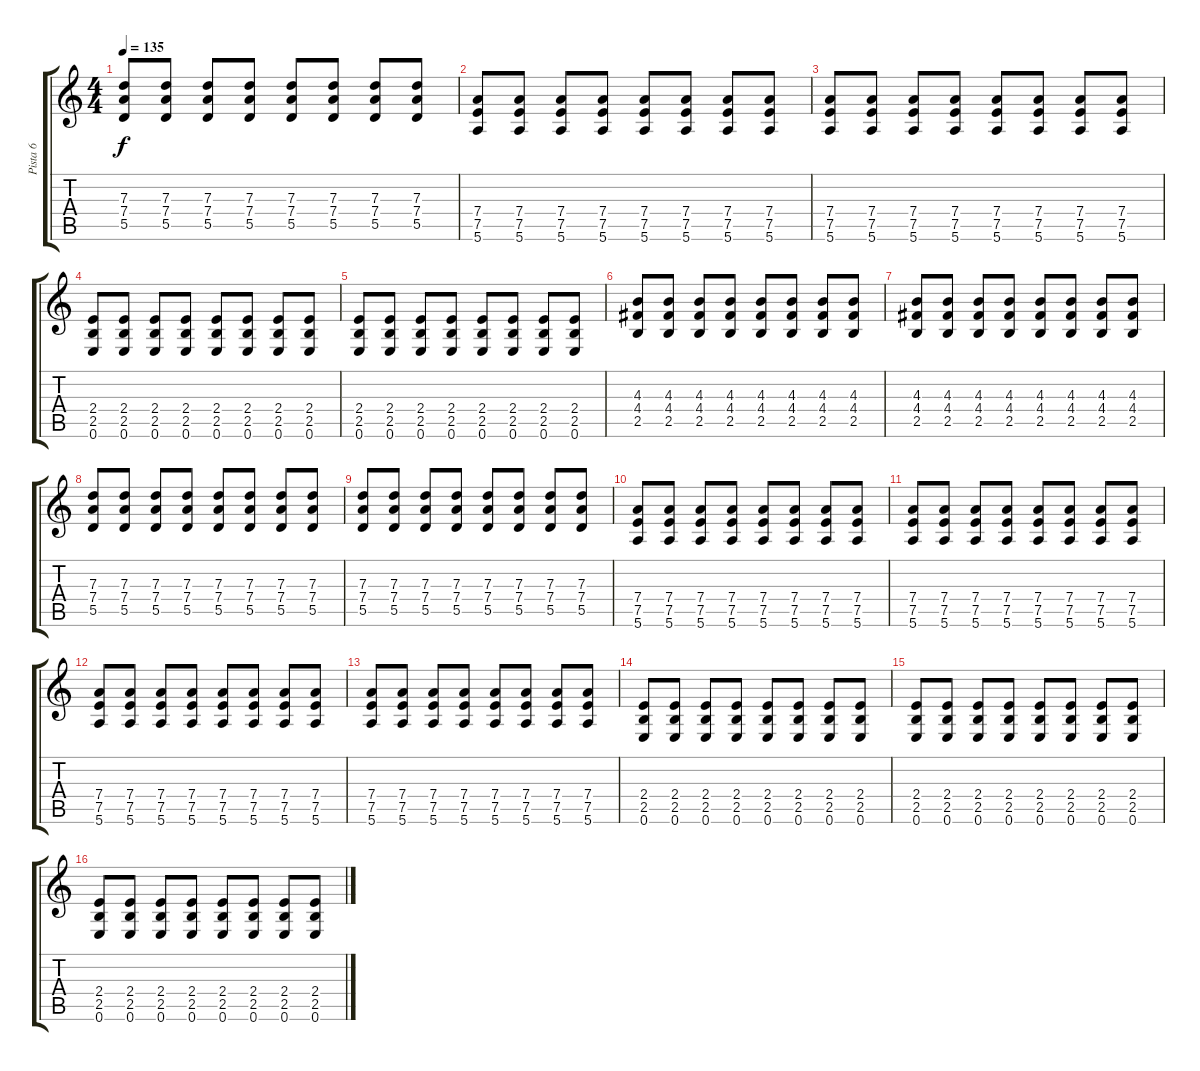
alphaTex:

\track ("Pista 6" "Pista 6") {instrument distortionguitar}
\staff {score tabs}
\tuning (E4 B3 G3 D3 A2 E2) {hide}
\ts (4 4)
\tempo 135
\clef g2
\ks c
(7.3 7.4 5.5).8{dy f} (7.3 7.4 5.5).8 (7.3 7.4 5.5).8 (7.3 7.4 5.5).8 (7.3 7.4 5.5).8 (7.3 7.4 5.5).8 (7.3 7.4 5.5).8 (7.3 7.4 5.5).8 |
(7.4 7.5 5.6).8 (7.4 7.5 5.6).8 (7.4 7.5 5.6).8 (7.4 7.5 5.6).8 (7.4 7.5 5.6).8 (7.4 7.5 5.6).8 (7.4 7.5 5.6).8 (7.4 7.5 5.6).8 |
(7.4 7.5 5.6).8 (7.4 7.5 5.6).8 (7.4 7.5 5.6).8 (7.4 7.5 5.6).8 (7.4 7.5 5.6).8 (7.4 7.5 5.6).8 (7.4 7.5 5.6).8 (7.4 7.5 5.6).8 |
(2.4 2.5 0.6).8 (2.4 2.5 0.6).8 (2.4 2.5 0.6).8 (2.4 2.5 0.6).8 (2.4 2.5 0.6).8 (2.4 2.5 0.6).8 (2.4 2.5 0.6).8 (2.4 2.5 0.6).8 |
(2.4 2.5 0.6).8 (2.4 2.5 0.6).8 (2.4 2.5 0.6).8 (2.4 2.5 0.6).8 (2.4 2.5 0.6).8 (2.4 2.5 0.6).8 (2.4 2.5 0.6).8 (2.4 2.5 0.6).8 |
(4.3 4.4 2.5).8 (4.3 4.4 2.5).8 (4.3 4.4 2.5).8 (4.3 4.4 2.5).8 (4.3 4.4 2.5).8 (4.3 4.4 2.5).8 (4.3 4.4 2.5).8 (4.3 4.4 2.5).8 |
(4.3 4.4 2.5).8 (4.3 4.4 2.5).8 (4.3 4.4 2.5).8 (4.3 4.4 2.5).8 (4.3 4.4 2.5).8 (4.3 4.4 2.5).8 (4.3 4.4 2.5).8 (4.3 4.4 2.5).8 |
(7.3 7.4 5.5).8 (7.3 7.4 5.5).8 (7.3 7.4 5.5).8 (7.3 7.4 5.5).8 (7.3 7.4 5.5).8 (7.3 7.4 5.5).8 (7.3 7.4 5.5).8 (7.3 7.4 5.5).8 |
(7.3 7.4 5.5).8 (7.3 7.4 5.5).8 (7.3 7.4 5.5).8 (7.3 7.4 5.5).8 (7.3 7.4 5.5).8 (7.3 7.4 5.5).8 (7.3 7.4 5.5).8 (7.3 7.4 5.5).8 |
(7.4 7.5 5.6).8 (7.4 7.5 5.6).8 (7.4 7.5 5.6).8 (7.4 7.5 5.6).8 (7.4 7.5 5.6).8 (7.4 7.5 5.6).8 (7.4 7.5 5.6).8 (7.4 7.5 5.6).8 |
(7.4 7.5 5.6).8 (7.4 7.5 5.6).8 (7.4 7.5 5.6).8 (7.4 7.5 5.6).8 (7.4 7.5 5.6).8 (7.4 7.5 5.6).8 (7.4 7.5 5.6).8 (7.4 7.5 5.6).8 |
(7.4 7.5 5.6).8 (7.4 7.5 5.6).8 (7.4 7.5 5.6).8 (7.4 7.5 5.6).8 (7.4 7.5 5.6).8 (7.4 7.5 5.6).8 (7.4 7.5 5.6).8 (7.4 7.5 5.6).8 |
(7.4 7.5 5.6).8 (7.4 7.5 5.6).8 (7.4 7.5 5.6).8 (7.4 7.5 5.6).8 (7.4 7.5 5.6).8 (7.4 7.5 5.6).8 (7.4 7.5 5.6).8 (7.4 7.5 5.6).8 |
(2.4 2.5 0.6).8 (2.4 2.5 0.6).8 (2.4 2.5 0.6).8 (2.4 2.5 0.6).8 (2.4 2.5 0.6).8 (2.4 2.5 0.6).8 (2.4 2.5 0.6).8 (2.4 2.5 0.6).8 |
(2.4 2.5 0.6).8 (2.4 2.5 0.6).8 (2.4 2.5 0.6).8 (2.4 2.5 0.6).8 (2.4 2.5 0.6).8 (2.4 2.5 0.6).8 (2.4 2.5 0.6).8 (2.4 2.5 0.6).8 |
(2.4 2.5 0.6).8 (2.4 2.5 0.6).8 (2.4 2.5 0.6).8 (2.4 2.5 0.6).8 (2.4 2.5 0.6).8 (2.4 2.5 0.6).8 (2.4 2.5 0.6).8 (2.4 2.5 0.6).8
